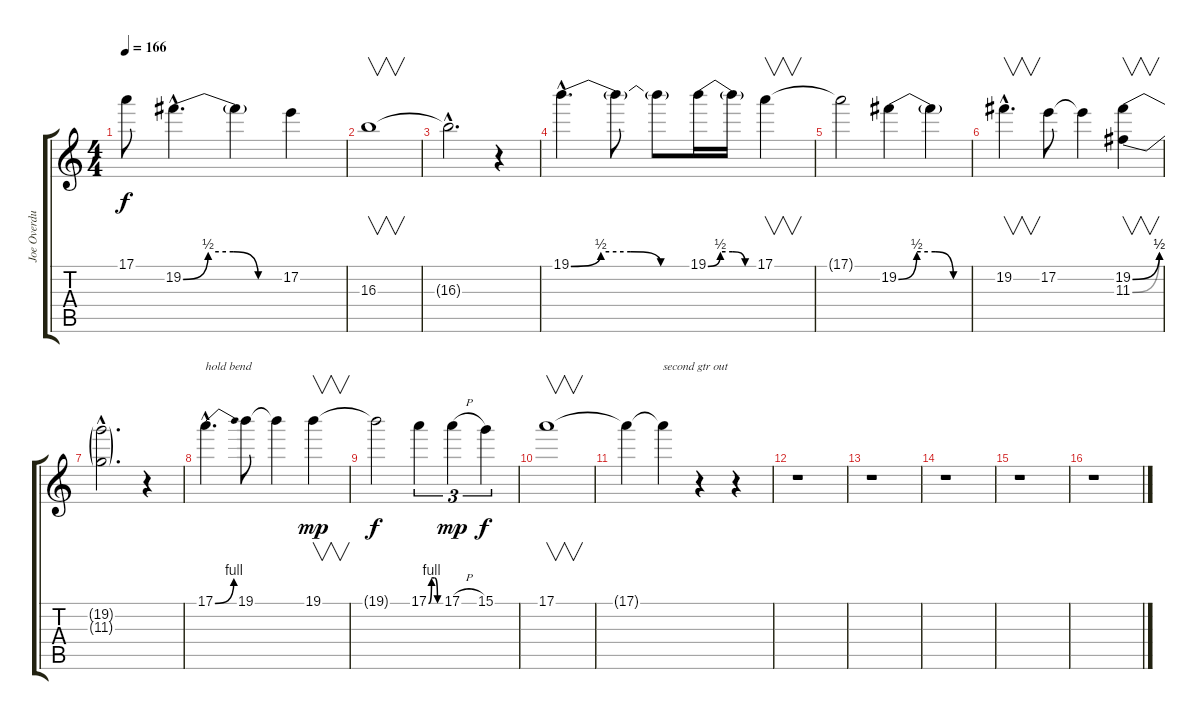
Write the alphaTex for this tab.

\track ("Joe Overdub" "Joe Overdu") {instrument distortionguitar}
\staff {score tabs}
\tuning (E4 B3 G3 D3 A2 E2) {hide}
\ts (4 4)
\tempo 166
\clef g2
\ks c
17.1{t}.8{dy f} 19.2{be (custom 0 0 15 2 30 2 45 0 60 0) hac}.4{d} 19.2{t}.4 17.2.4 |
16.3.1{v} |
16.3{hac t}.2{d} r.4 |
19.1{be (custom 0 0 15 2 30 2 45 0 60 0) hac}.4{d} 19.1{t}.8 19.1{t}.8 19.1{be (custom 0 0 15 2 30 2 45 0 60 0)}.16 19.1{t}.16 17.1.4{v} |
17.1{t}.2 19.2{be (custom 0 0 15 2 30 2 45 0 60 0)}.4 19.2{t}.4 |
19.2{hac}.4{v d} 17.2.8 17.2{t}.4 (19.2{be (bend 0 0 60 2)} 11.3{be (bend 0 0 60 2)}).4{v} |
(19.2{hac t} 11.3{hac t}).2{d} r.4 |
17.1{be (bend 0 0 60 4) hac}.4{d txt "hold bend"} 19.1.8 19.1{t}.4 19.1.4{v dy mp} |
19.1{t}.2{dy f} 17.1{be (custom 0 0 15 4 30 4 45 0 60 0)}.4{tu (3 2)} 17.1{h}.4{tu (3 2) dy mp} 15.1.4{tu (3 2) dy f} |
17.1.1{v} |
17.1{t}.4 17.1{t}.4{txt "second gtr out"} r.4 r.4 |
r.1 |
r.1 |
r.1 |
r.1 |
r.1
